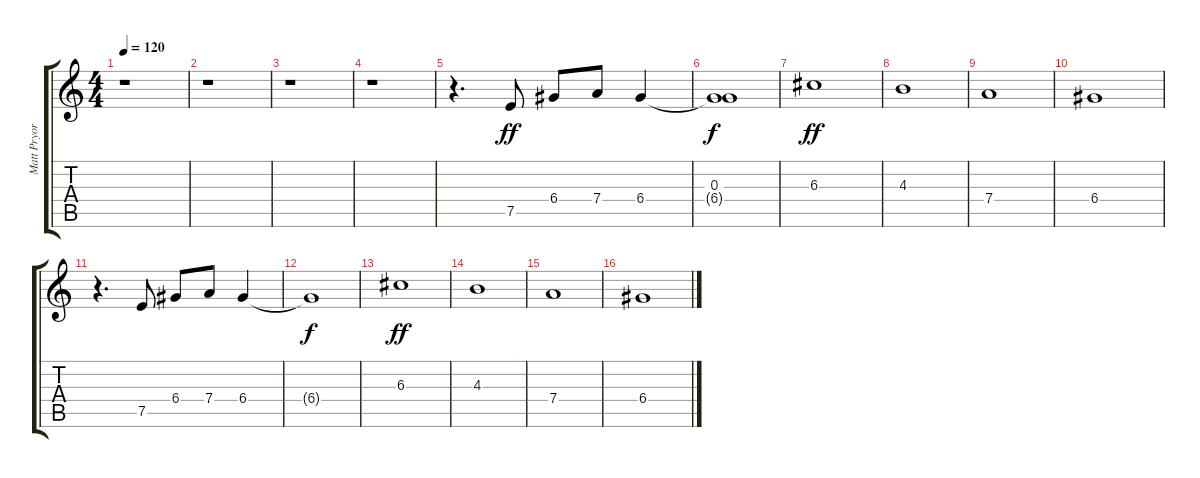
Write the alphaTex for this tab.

\track ("Matt Pryor" "Matt Pryor") {instrument electricguitarclean}
\staff {score tabs}
\tuning (E4 B3 G3 D3 A2 E2) {hide}
\ts (4 4)
\tempo 120
\clef g2
\ks c
r.1{dy f} |
r.1 |
r.1 |
r.1 |
r.4{d} 7.5.8{dy ff} 6.4.8 7.4.8 6.4.4 |
(0.3 6.4{t}).1{dy f} |
6.3.1{dy ff} |
4.3.1 |
7.4.1 |
6.4.1 |
r.4{d} 7.5.8 6.4.8 7.4.8 6.4.4 |
6.4{t}.1{dy f} |
6.3.1{dy ff} |
4.3.1 |
7.4.1 |
6.4.1
